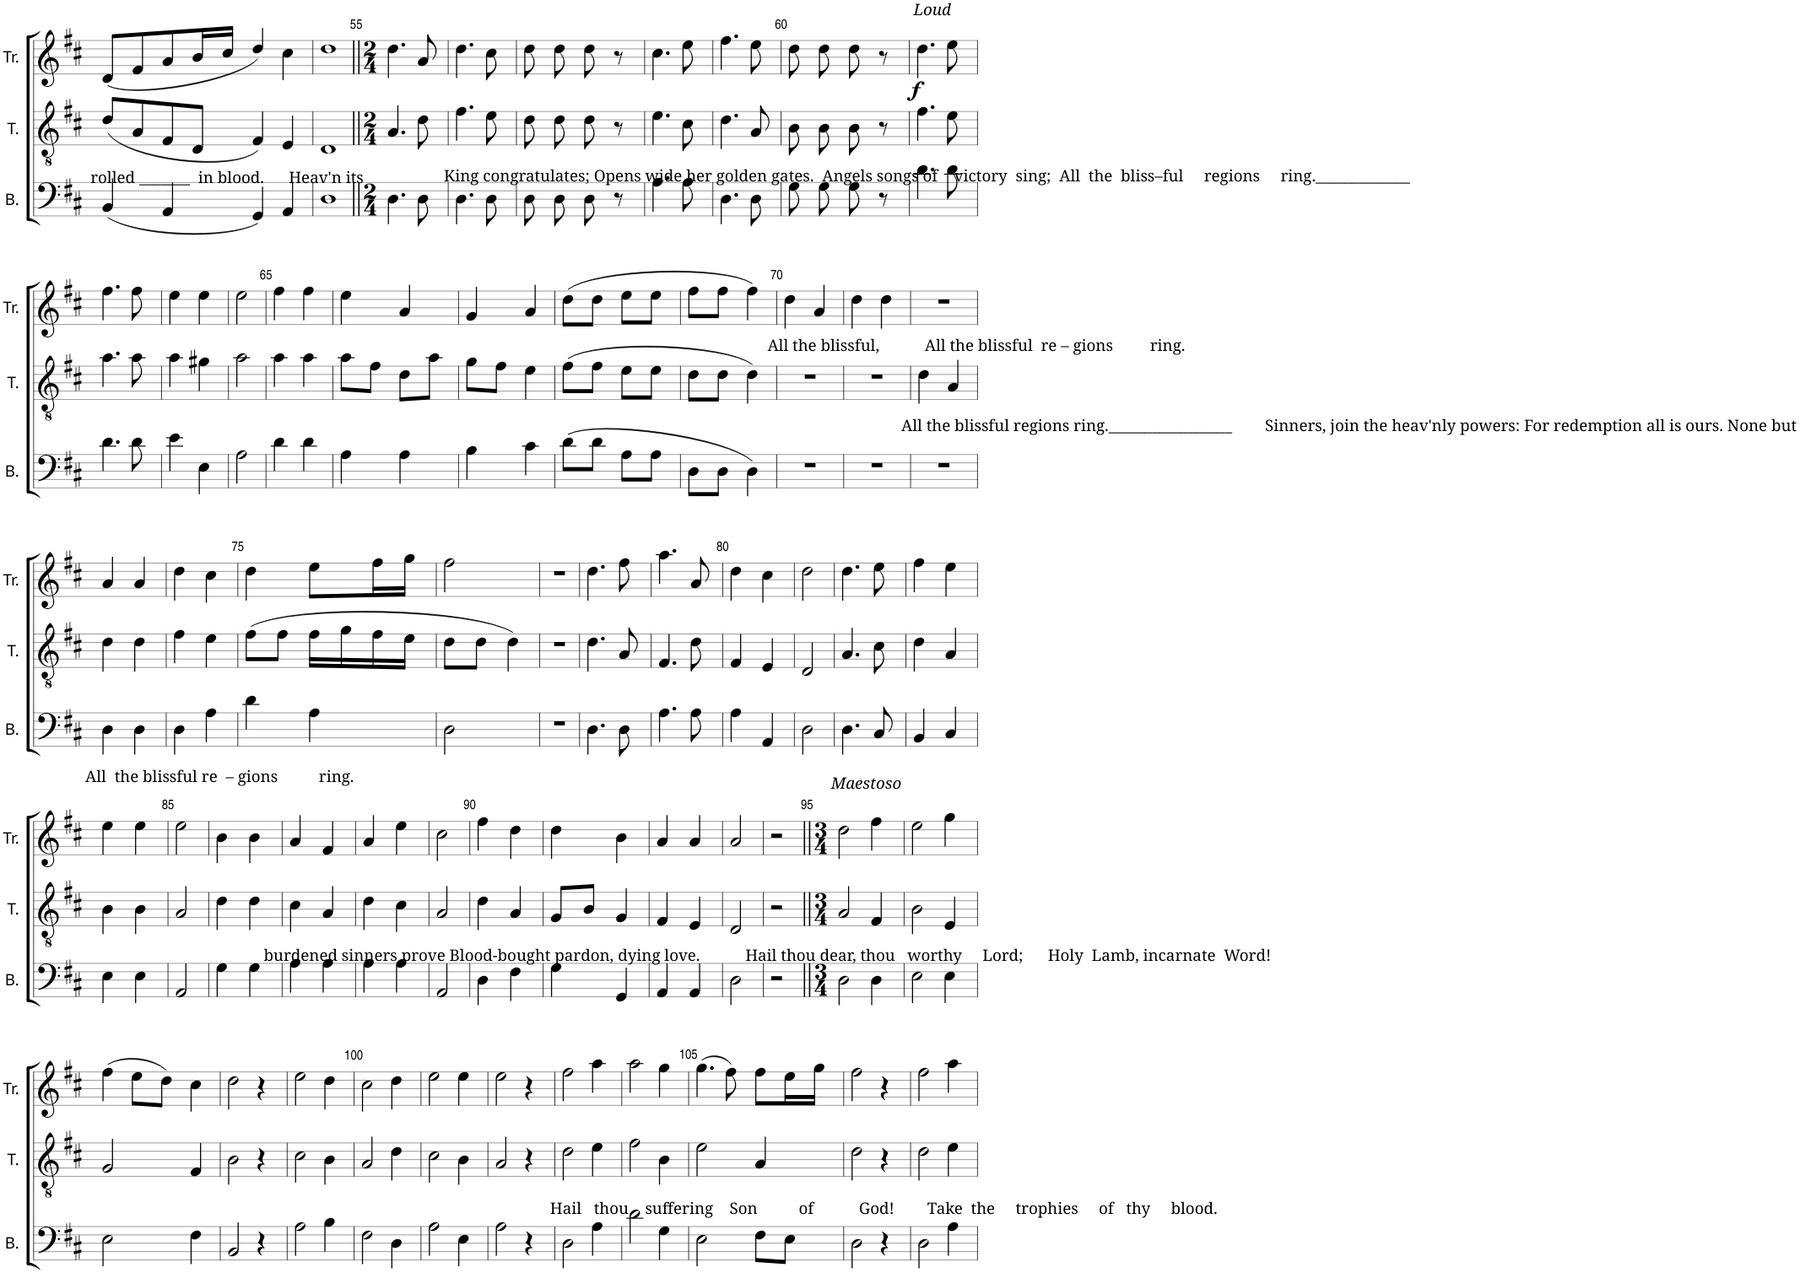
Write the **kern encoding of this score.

**kern	**kern	**kern	**dynam
*part3	*part2	*part1	*part1
*staff3	*staff2	*staff1	*staff1
*I"B.	*I"T.	*I"Tr.	*
*I'B.	*I'T.	*I'Tr.	*
!!LO:PB:g=z
*clefF4	*clefGv2	*clefG2	*
*k[f#c#]	*k[f#c#]	*k[f#c#]	*
*M2/2	*M2/2	*M2/2	*
*met(c|)	*met(c|)	*met(c|)	*
=53	=53	=53	=53
!	!LO:TX:b:t=rolled _______  in blood.      Heav'n its	!	!
(4BB/	(8d/L	(8d/L	.
.	8A/	8f#/	.
4AA/	8F#/	8a/	.
.	8D/J	16b/L	.
.	.	16cc#/JJ	.
4GG/)	4F#/)	4dd/)	.
4AA/	4E/	4cc#\	.
=54	=54	=54	=54
1D	1D	1dd	.
=55||	=55||	=55||	=55||
*M2/4	*M2/4	*M2/4	*
4.D\	4.A/	4.dd\	.
8D\	8d\	8a/	.
=56	=56	=56	=56
!	!LO:TX:b:t=King congratulates; Opens wide her golden gates.  Angels songs of    victory  sing;  All  the  bliss–ful     regions     ring._____________	!	!
4.D\	4.f#\	4.dd\	.
8D\	8e\	8cc#\	.
=57	=57	=57	=57
8D\	8d\	8dd\	.
8D\	8d\	8dd\	.
8D\	8d\	8dd\	.
8r	8r	8r	.
=58	=58	=58	=58
4.A\	4.e\	4.cc#\	.
8A\	8c#\	8ee\	.
=59	=59	=59	=59
4.D\	4.d\	4.ff#\	.
8D\	8A/	8ee\	.
=60	=60	=60	=60
8G\	8B\	8dd\	.
8G\	8B\	8dd\	.
8G\	8B\	8dd\	.
8r	8r	8r	.
=61	=61	=61	=61
!	!	!LO:TX:a:i:t=Loud	!
!	!	!	!LO:DY:b
4.d\	4.f#\	4.dd\	f
8d\	8e\	8ee\	.
!!LO:LB:g=z
=62	=62	=62	=62
4.d\	4.a\	4.ff#\	.
8d\	8a\	8ff#\	.
=63	=63	=63	=63
4e\	4a\	4ee\	.
4E\	4g#X\	4ee\	.
=64	=64	=64	=64
2A\	2a\	2ee\	.
=65	=65	=65	=65
4d\	4a\	4ff#\	.
4d\	4a\	4ff#\	.
=66	=66	=66	=66
4A\	8a\L	4ee\	.
.	8f#\J	.	.
4A\	8d\L	4a/	.
.	8a\J	.	.
=67	=67	=67	=67
4B\	8g\L	4g/	.
.	8f#\J	.	.
4c#\	4e\	4a/	.
=68	=68	=68	=68
(8d\L	(8f#\L	(8dd\L	.
8d\J	8f#\J	8dd\J	.
8A\L	8e\L	8ee\L	.
8A\J	8e\J	8ee\J	.
=69	=69	=69	=69
8D\L	8d\L	8ff#\L	.
8D\J	8d\J	8ff#\J	.
4D\)	4d\)	4ff#\)	.
=70	=70	=70	=70
!	!	!LO:TX:b:t=All the blissful,           All the blissful  re – gions         ring.	!
2r	2r	4dd\	.
.	.	4a/	.
=71	=71	=71	=71
2r	2r	4dd\	.
.	.	4dd\	.
=72	=72	=72	=72
!	!LO:TX:b:t=All the blissful regions ring._________________        Sinners, join the heav'nly powers&colon; For redemption all is ours. None but	!	!
2r	4d\	2r	.
.	4A/	.	.
!!LO:LB:g=z
=73	=73	=73	=73
!LO:TX:b:t=All  the blissful re  – gions          ring.	!	!	!
4D\	4d\	4a/	.
4D\	4d\	4a/	.
=74	=74	=74	=74
4D\	4f#\	4dd\	.
4A\	4e\	4cc#\	.
=75	=75	=75	=75
4d\	(8f#\L	4dd\	.
.	8f#\J	.	.
4A\	16f#\LL	8ee\L	.
.	16g\	.	.
.	16f#\	16ff#\L	.
.	16e\JJ	16gg\JJ	.
=76	=76	=76	=76
2D\	8d\L	2ff#\	.
.	8d\J	.	.
.	4d\)	.	.
=77	=77	=77	=77
2r	2r	2r	.
=78	=78	=78	=78
4.D\	4.d\	4.dd\	.
8D\	8A/	8ff#\	.
=79	=79	=79	=79
4.A\	4.F#/	4.aa\	.
8A\	8d\	8a/	.
=80	=80	=80	=80
4A\	4F#/	4dd\	.
4AA/	4E/	4cc#\	.
=81	=81	=81	=81
2D\	2D/	2dd\	.
=82	=82	=82	=82
4.D\	4.A/	4.dd\	.
8C#/	8c#\	8ee\	.
=83	=83	=83	=83
4BB/	4d\	4ff#\	.
4C#/	4A/	4ee\	.
!!LO:LB:g=z
=84	=84	=84	=84
4E\	4B\	4ee\	.
4E\	4B\	4ee\	.
=85	=85	=85	=85
2AA/	2A/	2ee\	.
=86	=86	=86	=86
4G\	4d\	4b\	.
4G\	4d\	4b\	.
=87	=87	=87	=87
!	!LO:TX:b:t=burdened sinners prove Blood-bought pardon, dying love.           Hail thou dear, thou   worthy     Lord;      Holy  Lamb, incarnate  Word!	!	!
4A\	4c#\	4a/	.
4A\	4A/	4f#/	.
=88	=88	=88	=88
4A\	4d\	4a/	.
4A\	4c#\	4ee\	.
=89	=89	=89	=89
2AA/	2A/	2cc#\	.
=90	=90	=90	=90
4D\	4d\	4ff#\	.
4F#\	4A/	4dd\	.
=91	=91	=91	=91
4G\	8G/L	4dd\	.
.	8B/J	.	.
4GG/	4G/	4b\	.
=92	=92	=92	=92
4AA/	4F#/	4a/	.
4AA/	4E/	4a/	.
=93	=93	=93	=93
2D\	2D/	2a/	.
=94	=94	=94	=94
2r	2r	2r	.
=95||	=95||	=95||	=95||
*M3/4	*M3/4	*M3/4	*
!	!	!LO:TX:a:i:t=Maestoso	!
2D\	2A/	2dd\	.
4D\	4F#/	4ff#\	.
=96	=96	=96	=96
2E\	2B\	2ee\	.
4E\	4E/	4gg\	.
!!LO:LB:g=z
=97	=97	=97	=97
2E\	2G/	(4ff#\	.
.	.	8ee\L	.
.	.	8dd\J)	.
4F#\	4F#/	4cc#\	.
=98	=98	=98	=98
2BB/	2B\	2dd\	.
4r	4r	4r	.
=99	=99	=99	=99
2A\	2c#\	2ee\	.
4B\	4B\	4dd\	.
=100	=100	=100	=100
2F#\	2A/	2cc#\	.
4D\	4d\	4dd\	.
=101	=101	=101	=101
2A\	2c#\	2ee\	.
4E\	4B\	4ee\	.
=102	=102	=102	=102
2A\	2A/	2ee\	.
4r	4r	4r	.
=103	=103	=103	=103
!	!LO:TX:b:t=Hail   thou    suffering    Son          of           God!        Take  the     trophies     of   thy     blood.	!	!
2D\	2d\	2ff#\	.
4A\	4e\	4aa\	.
=104	=104	=104	=104
2d\	2f#\	2aa\	.
4G\	4B\	4gg\	.
=105	=105	=105	=105
2E\	2e\	(4.gg\	.
.	.	8ff#\)	.
8F#\L	4A/	8ff#\L	.
8E\J	.	16ee\L	.
.	.	16gg\JJ	.
=106	=106	=106	=106
2D\	2d\	2ff#\	.
4r	4r	4r	.
=107	=107	=107	=107
2D\	2d\	2ff#\	.
4A\	4e\	4aa\	.
=	=	=	=
*-	*-	*-	*-
